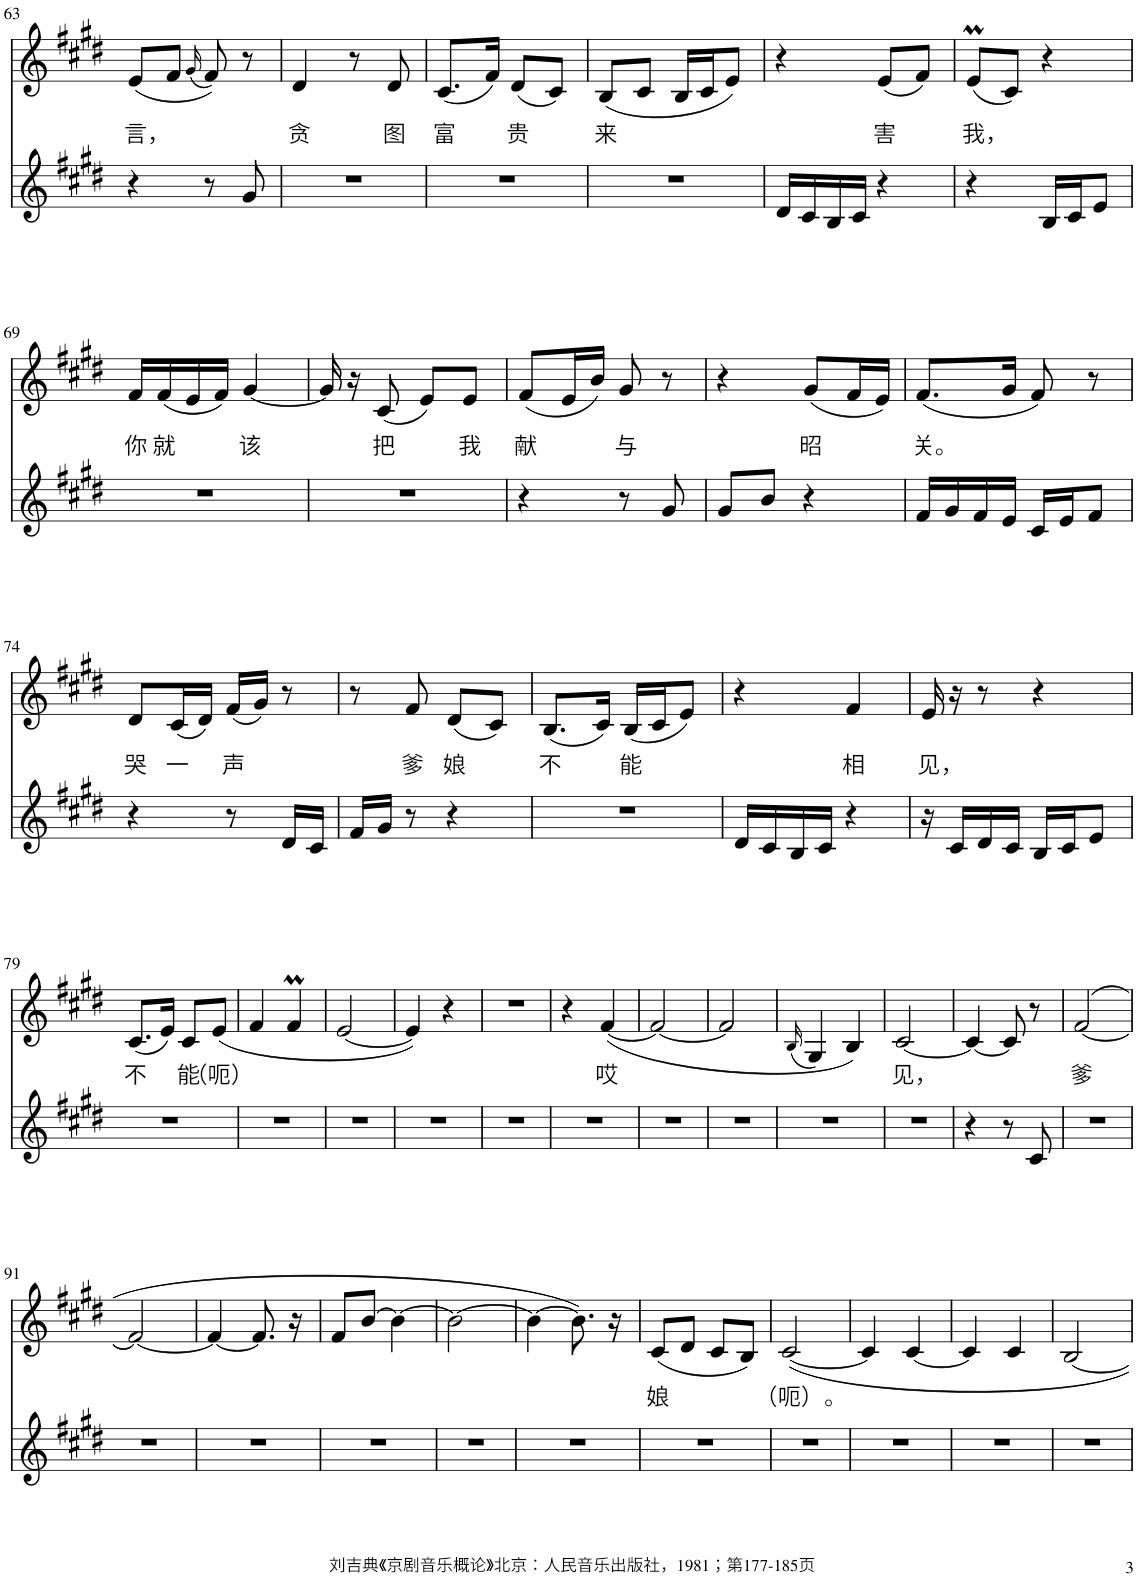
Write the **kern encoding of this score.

**kern	**kern	**text
*part2	*part1	*part1
*staff2	*staff1	*staff1
*I"Piano	*I"Piano	*
*I'Pno	*I'Pno	*
!!LO:PB:g=z
*clefG2	*clefG2	*
*k[f#c#g#d#]	*k[f#c#g#d#]	*
*M2/4	*M2/4	*
=63	=63	=63
!	!	!LO:LY:b
4r	(8e/L	言，
.	8f#/J	.
.	(16qg#/	.
8r	8f#/))	.
8g#/	8r	.
=64	=64	=64
!	!	!LO:LY:b
2r	4d#/	贪
.	8r	.
!	!	!LO:LY:b
.	8d#/	图
=65	=65	=65
!	!	!LO:LY:b
2r	(8.c#/L	富
.	16f#/Jk)	.
!	!	!LO:LY:b
.	(8d#/L	贵
.	8c#/J)	.
=66	=66	=66
!	!	!LO:LY:b
2r	(8B/L	来
.	8c#/J	.
.	16B/LL	.
.	16c#/J	.
.	8e/J)	.
=67	=67	=67
16d#/LL	4r	.
16c#/	.	.
16B/	.	.
16c#/JJ	.	.
!	!	!LO:LY:b
4r	(8e/L	害
.	8f#/J)	.
=68	=68	=68
!	!	!LO:LY:b
4r	(8eM/L	我，
.	8c#/J)	.
16B/LL	4r	.
16c#/J	.	.
8e/J	.	.
!!LO:LB:g=z
=69	=69	=69
!	!	!LO:LY:b
2r	16f#/LL	你
!	!	!LO:LY:b
.	(16f#/	就
.	16e/	.
.	16f#/JJ)	.
!	!	!LO:LY:b
.	[4g#/	该
=70	=70	=70
2r	16g#/]	.
.	16r	.
!	!	!LO:LY:b
.	(8c#/	把
.	8e/L)	.
!	!	!LO:LY:b
.	8e/J	我
=71	=71	=71
!	!	!LO:LY:b
4r	(8f#/L	献
.	16e/L	.
.	16b/JJ)	.
!	!	!LO:LY:b
8r	8g#/	与
8g#/	8r	.
=72	=72	=72
8g#/L	4r	.
8b/J	.	.
!	!	!LO:LY:b
4r	(8g#/L	昭
.	16f#/L	.
.	16e/JJ)	.
=73	=73	=73
!	!	!LO:LY:b
16f#/LL	(8.f#/L	关。
16g#/	.	.
16f#/	.	.
16e/JJ	16g#/Jk	.
16c#/LL	8f#/)	.
16e/J	.	.
8f#/J	8r	.
!!LO:LB:g=z
=74	=74	=74
!	!	!LO:LY:b
4r	8d#/L	哭
!	!	!LO:LY:b
.	(16c#/L	一
.	16d#/JJ)	.
!	!	!LO:LY:b
8r	(16f#/LL	声
.	16g#/JJ)	.
16d#/LL	8r	.
16c#/JJ	.	.
=75	=75	=75
16f#/LL	8r	.
16g#/JJ	.	.
!	!	!LO:LY:b
8r	8f#/	爹
!	!	!LO:LY:b
4r	(8d#/L	娘
.	8c#/J)	.
=76	=76	=76
!	!	!LO:LY:b
2r	(8.B/L	不
.	16c#/Jk)	.
!	!	!LO:LY:b
.	(16B/LL	能
.	16c#/J	.
.	8e/J)	.
=77	=77	=77
16d#/LL	4r	.
16c#/	.	.
16B/	.	.
16c#/JJ	.	.
!	!	!LO:LY:b
4r	4f#/	相
=78	=78	=78
!	!	!LO:LY:b
16r	16e/	见，
16c#/LL	16r	.
16d#/	8r	.
16c#/JJ	.	.
16B/LL	4r	.
16c#/J	.	.
8e/J	.	.
!!LO:LB:g=z
=79	=79	=79
!	!	!LO:LY:b
2r	(8.c#/L	不
.	16e/Jk)	.
!	!	!LO:LY:b
.	8c#/L	能
!	!	!LO:LY:b
.	(8e/J	（呃）
=80	=80	=80
2r	4f#/	.
.	4f#M/	.
=81	=81	=81
2r	[2e/	.
=82	=82	=82
2r	4e/])	.
.	4r	.
=83	=83	=83
2r	2r	.
=84	=84	=84
2r	4r	.
!	!	!LO:LY:b
.	([4f#/	哎
=85	=85	=85
2r	2f#/_	.
=86	=86	=86
2r	2f#/]	.
=87	=87	=87
.	(16qB/	.
2r	4G#/)	.
.	4B/)	.
=88	=88	=88
!	!	!LO:LY:b
2r	[2c#/	见，
=89	=89	=89
4r	4c#/_	.
8r	8c#/]	.
8c#/	8r	.
=90	=90	=90
!	!	!LO:LY:b
2r	([2f#/	爹
!!LO:LB:g=z
=91	=91	=91
2r	2f#/_	.
=92	=92	=92
2r	4f#/_	.
.	8.f#/]	.
.	16r	.
=93	=93	=93
2r	8f#/L	.
.	[8b/J	.
.	4b\_	.
=94	=94	=94
2r	2b\_	.
=95	=95	=95
2r	4b\_	.
.	8.b\])	.
.	16r	.
=96	=96	=96
!	!	!LO:LY:b
2r	(8c#/L	娘
.	8d#/J	.
.	8c#/L	.
.	8B/J)	.
=97	=97	=97
!	!	!LO:LY:b
2r	[2c#/	（呃）。
=98	=98	=98
2r	4c#/]	.
.	[4c#/	.
=99	=99	=99
2r	4c#/]	.
.	4c#/	.
=100	=100	=100
2r	[2B/	.
=	=	=
*-	*-	*-
